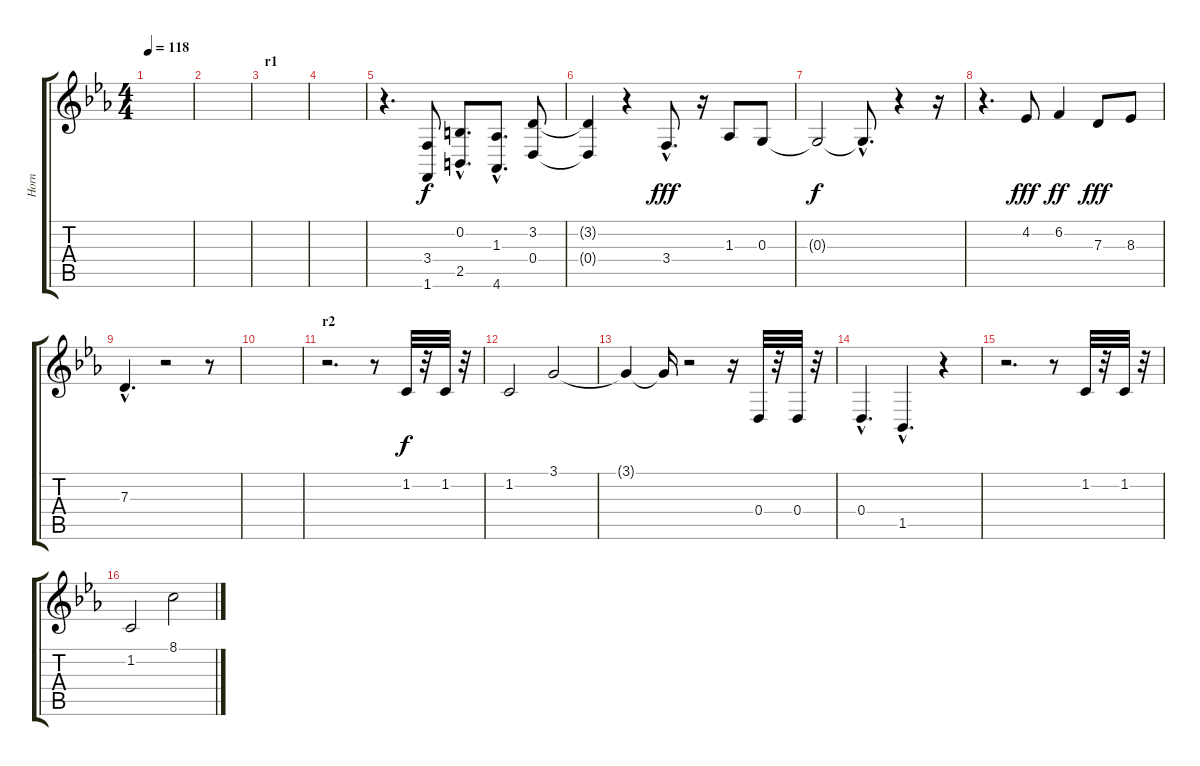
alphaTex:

\track ("Horn" "Horn") {instrument frenchhorn}
\staff {score tabs}
\tuning (E4 B3 G3 D3 A2 E2) {hide}
\ts (4 4)
\tempo 118
\clef g2
\ks cminor
|
|
\section ("" "r1")
|
|
r.4{d} (3.4 1.6).8 (0.2{hac} 2.5{hac}).8{d} (1.3{hac} 4.6{hac}).8{d} (3.2 0.4).8 |
(3.2{t} 0.4{t}).4{dy f} r.4 3.4{hac}.8{d dy fff} r.16 1.3.8 0.3.8 |
0.3{t}.2{dy f} 0.3{hac t}.8{d} r.4 r.16 |
r.4{d} 4.2.8{dy fff} 6.2.4{dy ff} 7.3.8{dy fff} 8.3.8 |
7.3{hac}.4{d} r.2 r.8 |
|
\section ("" "r2")
r.2{d} r.8 1.2.32{dy f} r.32 1.2.32 r.32 |
1.2.2 3.1.2 |
3.1{t}.4 3.1{t}.16 r.2 r.16 0.4.32 r.32 0.4.32 r.32 |
0.4{hac}.4{d} 1.5{hac}.4{d} r.4 |
r.2{d} r.8 1.2.32 r.32 1.2.32 r.32 |
1.2.2 8.1.2
